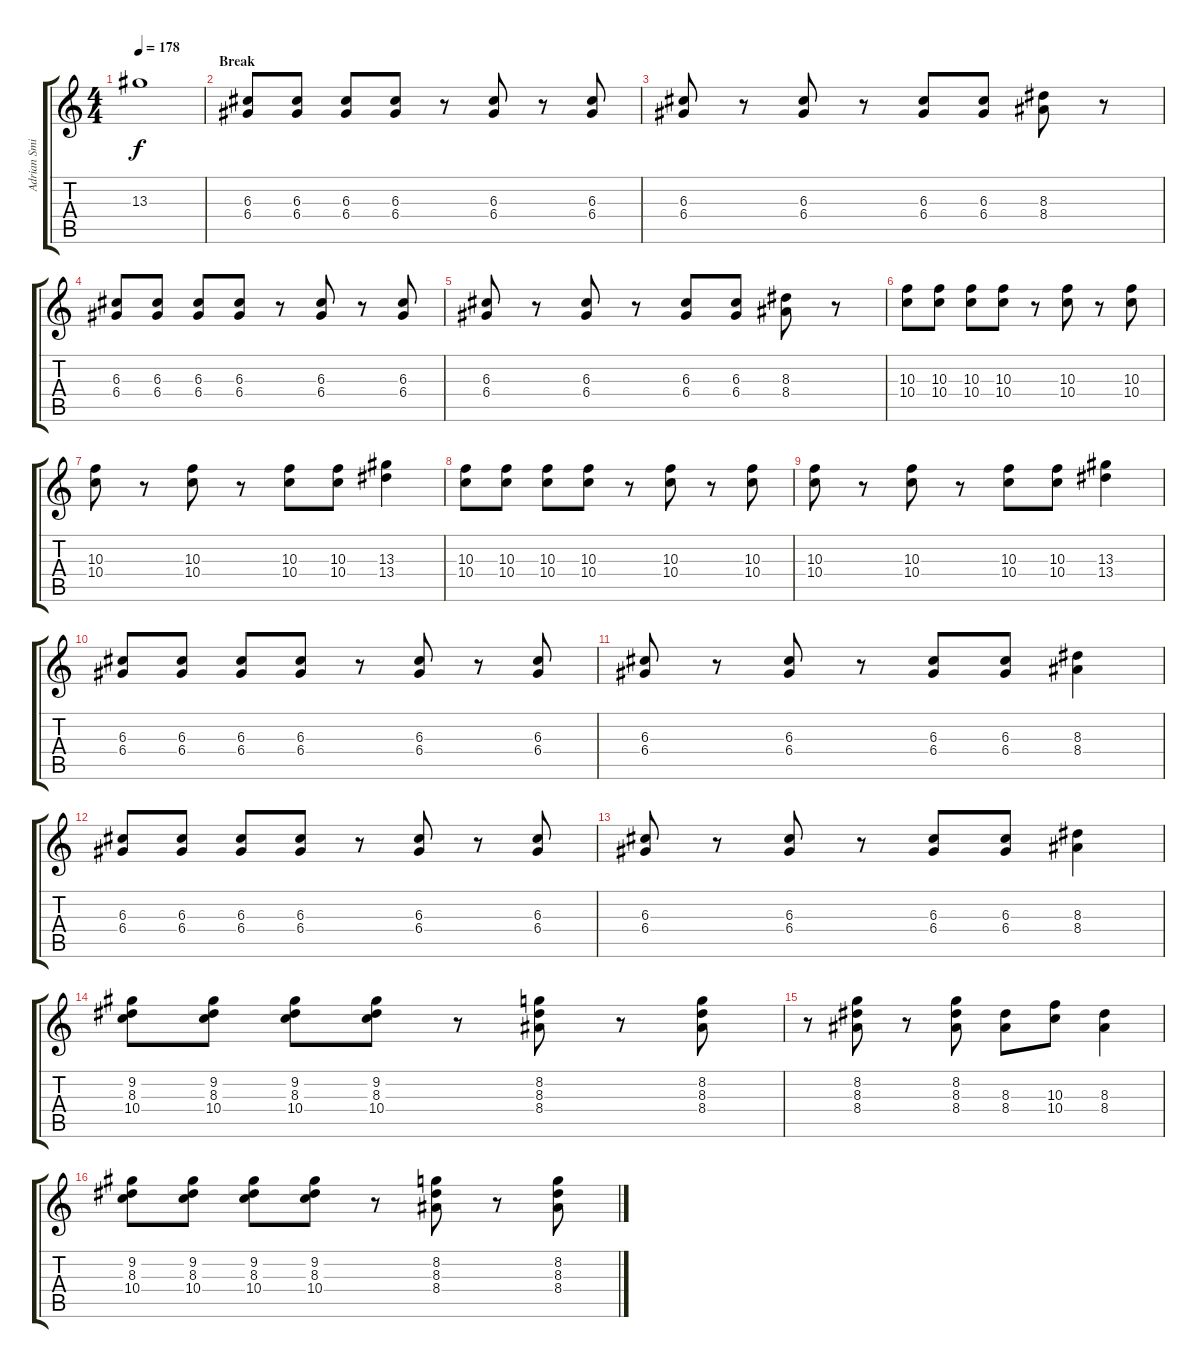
\track ("Adrian Smith - Guitar" "Adrian Smi") {instrument distortionguitar}
\staff {score tabs}
\tuning (E4 B3 G3 D3 A2 E2) {hide}
\ts (4 4)
\tempo 178
\clef g2
\ks c
13.3.1{dy f} |
\section ("" "Break")
(6.3 6.4).8 (6.3 6.4).8 (6.3 6.4).8 (6.3 6.4).8 r.8 (6.3 6.4).8 r.8 (6.3 6.4).8 |
(6.3 6.4).8 r.8 (6.3 6.4).8 r.8 (6.3 6.4).8 (6.3 6.4).8 (8.3 8.4).8 r.8 |
(6.3 6.4).8 (6.3 6.4).8 (6.3 6.4).8 (6.3 6.4).8 r.8 (6.3 6.4).8 r.8 (6.3 6.4).8 |
(6.3 6.4).8 r.8 (6.3 6.4).8 r.8 (6.3 6.4).8 (6.3 6.4).8 (8.3 8.4).8 r.8 |
(10.3 10.4).8 (10.3 10.4).8 (10.3 10.4).8 (10.3 10.4).8 r.8 (10.3 10.4).8 r.8 (10.3 10.4).8 |
(10.3 10.4).8 r.8 (10.3 10.4).8 r.8 (10.3 10.4).8 (10.3 10.4).8 (13.3 13.4).4 |
(10.3 10.4).8 (10.3 10.4).8 (10.3 10.4).8 (10.3 10.4).8 r.8 (10.3 10.4).8 r.8 (10.3 10.4).8 |
(10.3 10.4).8 r.8 (10.3 10.4).8 r.8 (10.3 10.4).8 (10.3 10.4).8 (13.3 13.4).4 |
(6.3 6.4).8 (6.3 6.4).8 (6.3 6.4).8 (6.3 6.4).8 r.8 (6.3 6.4).8 r.8 (6.3 6.4).8 |
(6.3 6.4).8 r.8 (6.3 6.4).8 r.8 (6.3 6.4).8 (6.3 6.4).8 (8.3 8.4).4 |
(6.3 6.4).8 (6.3 6.4).8 (6.3 6.4).8 (6.3 6.4).8 r.8 (6.3 6.4).8 r.8 (6.3 6.4).8 |
(6.3 6.4).8 r.8 (6.3 6.4).8 r.8 (6.3 6.4).8 (6.3 6.4).8 (8.3 8.4).4 |
(9.2 8.3 10.4).8 (9.2 8.3 10.4).8 (9.2 8.3 10.4).8 (9.2 8.3 10.4).8 r.8 (8.2 8.3 8.4).8 r.8 (8.2 8.3 8.4).8 |
r.8 (8.2 8.3 8.4).8 r.8 (8.2 8.3 8.4).8 (8.3 8.4).8 (10.3 10.4).8 (8.3 8.4).4 |
(9.2 8.3 10.4).8 (9.2 8.3 10.4).8 (9.2 8.3 10.4).8 (9.2 8.3 10.4).8 r.8 (8.2 8.3 8.4).8 r.8 (8.2 8.3 8.4).8
